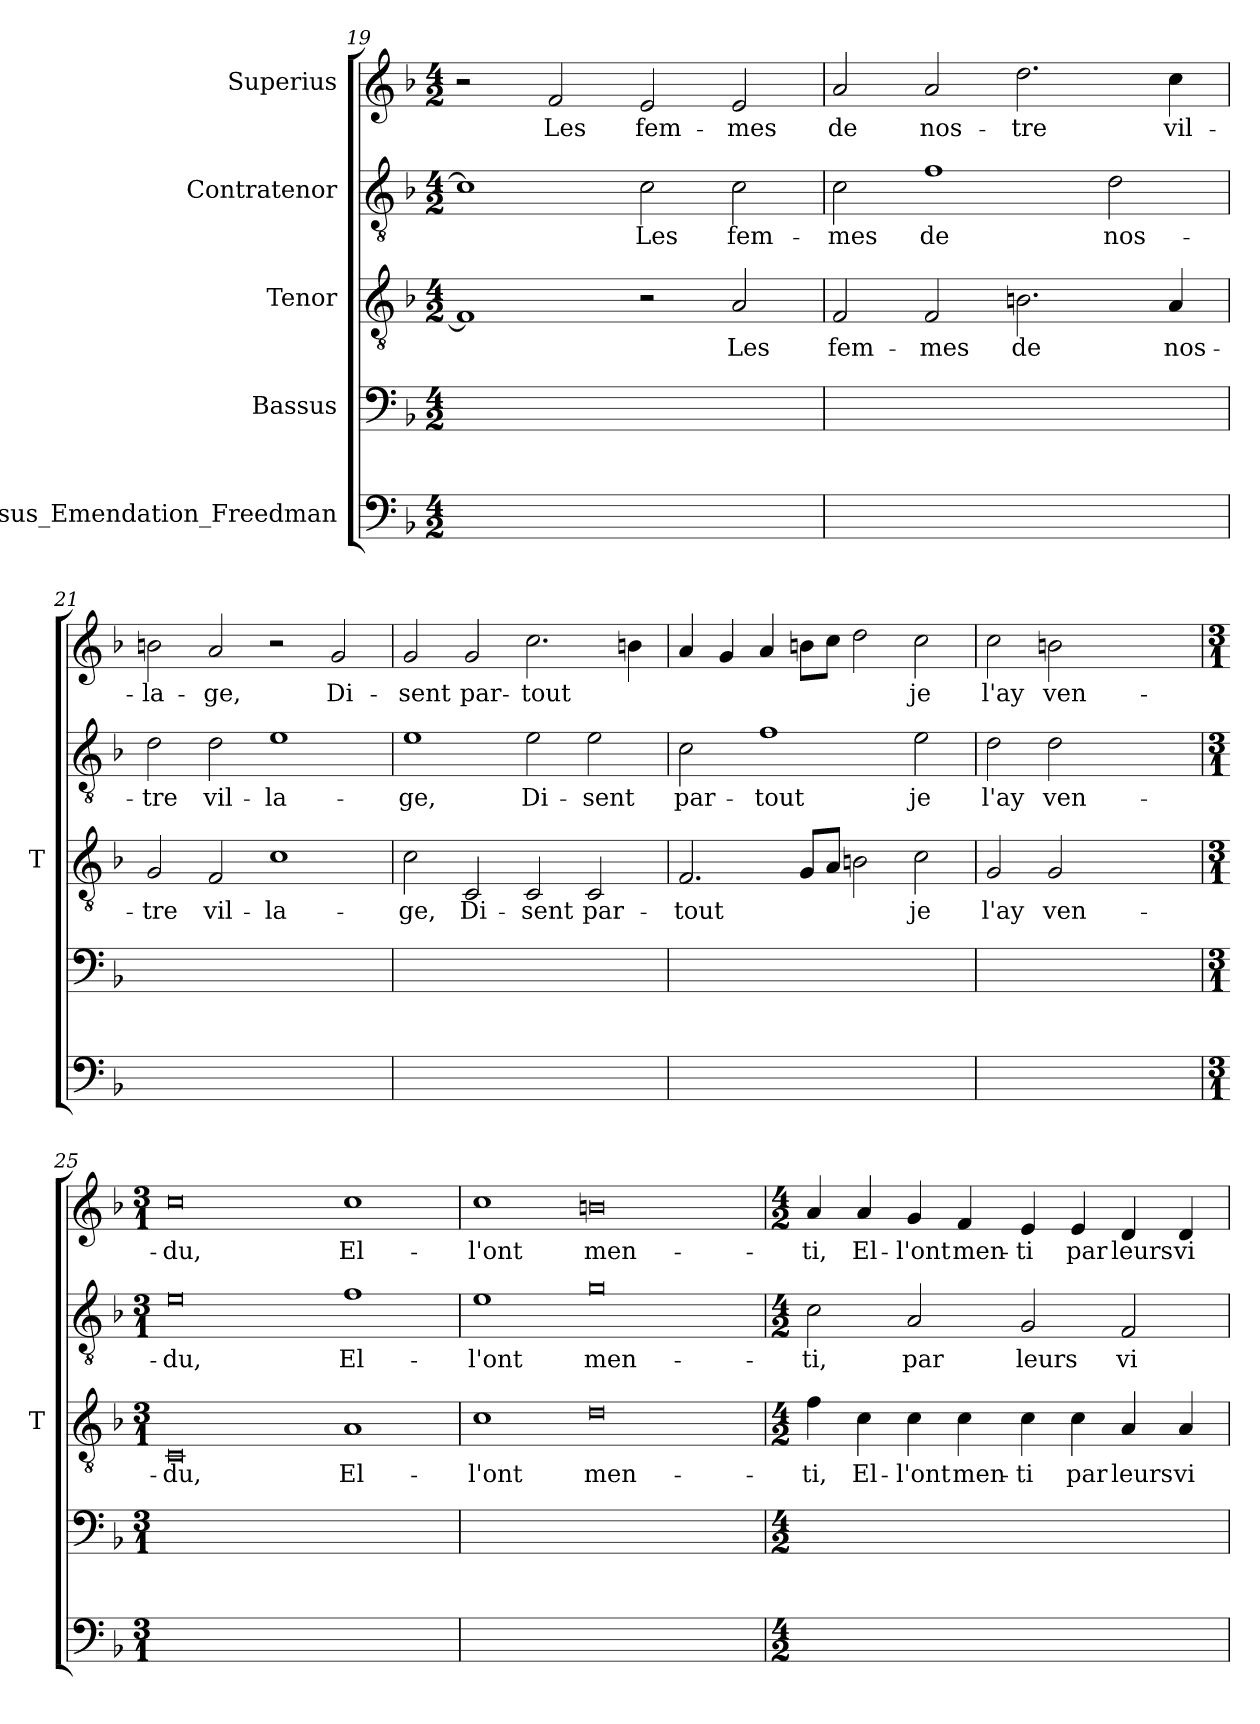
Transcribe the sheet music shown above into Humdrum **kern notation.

**kern	**kern	**kern	**text	**kern	**text	**kern	**text
*part5	*part4	*part3	*part3	*part2	*part2	*part1	*part1
*staff5	*staff4	*staff3	*staff3	*staff2	*staff2	*staff1	*staff1
*I"Bassus_Emendation_Freedman	*I"Bassus	*I"Tenor	*	*I"Contratenor	*	*I"Superius	*
*	*	*I'T	*	*	*	*	*
*clefF4	*clefF4	*clefGv2	*	*clefGv2	*	*clefG2	*
*k[b-]	*k[b-]	*k[b-]	*	*k[b-]	*	*k[b-]	*
*M4/2	*M4/2	*M4/2	*	*M4/2	*	*M4/2	*
=19	=19	=19	=19	=19	=19	=19	=19
0ryy	0ryy	1F]	.	1c]	.	2r	.
.	.	.	.	.	.	2f	-Les
.	.	2r	.	2c	-Les	2e	fem-
.	.	2A	-Les	2c	fem-	2e	-mes
=20	=20	=20	=20	=20	=20	=20	=20
0ryy	0ryy	2F	fem-	2c	-mes	2a	-de
.	.	2F	-mes	1f	-de	2a	nos-
.	.	2.Bn	-de	.	.	2.dd	-tre
.	.	.	.	2d	nos-	.	.
.	.	4A	nos-	.	.	4cc	vil-
=21	=21	=21	=21	=21	=21	=21	=21
0ryy	0ryy	2G	-tre	2d	-tre	2b	la-
.	.	2F	vil-	2d	vil-	2a	-ge,
.	.	1c	la-	1e	la-	2r	.
.	.	.	.	.	.	2g	Di-
=22	=22	=22	=22	=22	=22	=22	=22
0ryy	0ryy	2c	-ge,	1e	-ge,	2g	-sent
.	.	2C	Di-	.	.	2g	par-
.	.	2C	-sent	2e	Di-	2.cc	-tout
.	.	2C	par-	2e	-sent	.	.
.	.	.	.	.	.	4b	.
=23	=23	=23	=23	=23	=23	=23	=23
0ryy	0ryy	2.F	-tout	2c	par-	4a	.
.	.	.	.	.	.	4g	.
.	.	.	.	1f	-tout	4a	.
.	.	8GL	.	.	.	8bL	.
.	.	8AJ	.	.	.	8ccJ	.
.	.	2Bn	.	.	.	2dd	.
.	.	2c	-je	2e	-je	2cc	-je
=24	=24	=24	=24	=24	=24	=24	=24
0ryy	0ryy	2G	-l'ay	2d	-l'ay	2cc	-l'ay
.	.	2G	ven-	2d	ven-	2bn	ven-
.	.	1ryy	.	1ryy	.	1ryy	.
=25	=25	=25	=25	=25	=25	=25	=25
*M3/1	*M3/1	*M3/1	*	*M3/1	*	*M3/1	*
0.ryy	0.ryy	0C	-du,	0e	-du,	0cc	-du,
.	.	1A	El-	1f	El-	1cc	El-
=26	=26	=26	=26	=26	=26	=26	=26
0.ryy	0.ryy	1c	-l'ont	1e	-l'ont	1cc	-l'ont
.	.	0d	men-	0g	men-	0b	men-
=27	=27	=27	=27	=27	=27	=27	=27
*M4/2	*M4/2	*M4/2	*	*M4/2	*	*M4/2	*
0ryy	0ryy	4f	-ti,	2c	-ti,	4a	-ti,
.	.	4c	El-	.	.	4a	El-
.	.	4c	-l'ont	2A	-par	4g	-l'ont
.	.	4c	men-	.	.	4f	men-
.	.	4c	-ti	2G	-leurs	4e	-ti
.	.	4c	-par	.	.	4e	-par
.	.	4A	-leurs	2F	vi-	4d	-leurs
.	.	4A	vi-	.	.	4d	vi-
=	=	=	=	=	=	=	=
*-	*-	*-	*-	*-	*-	*-	*-
